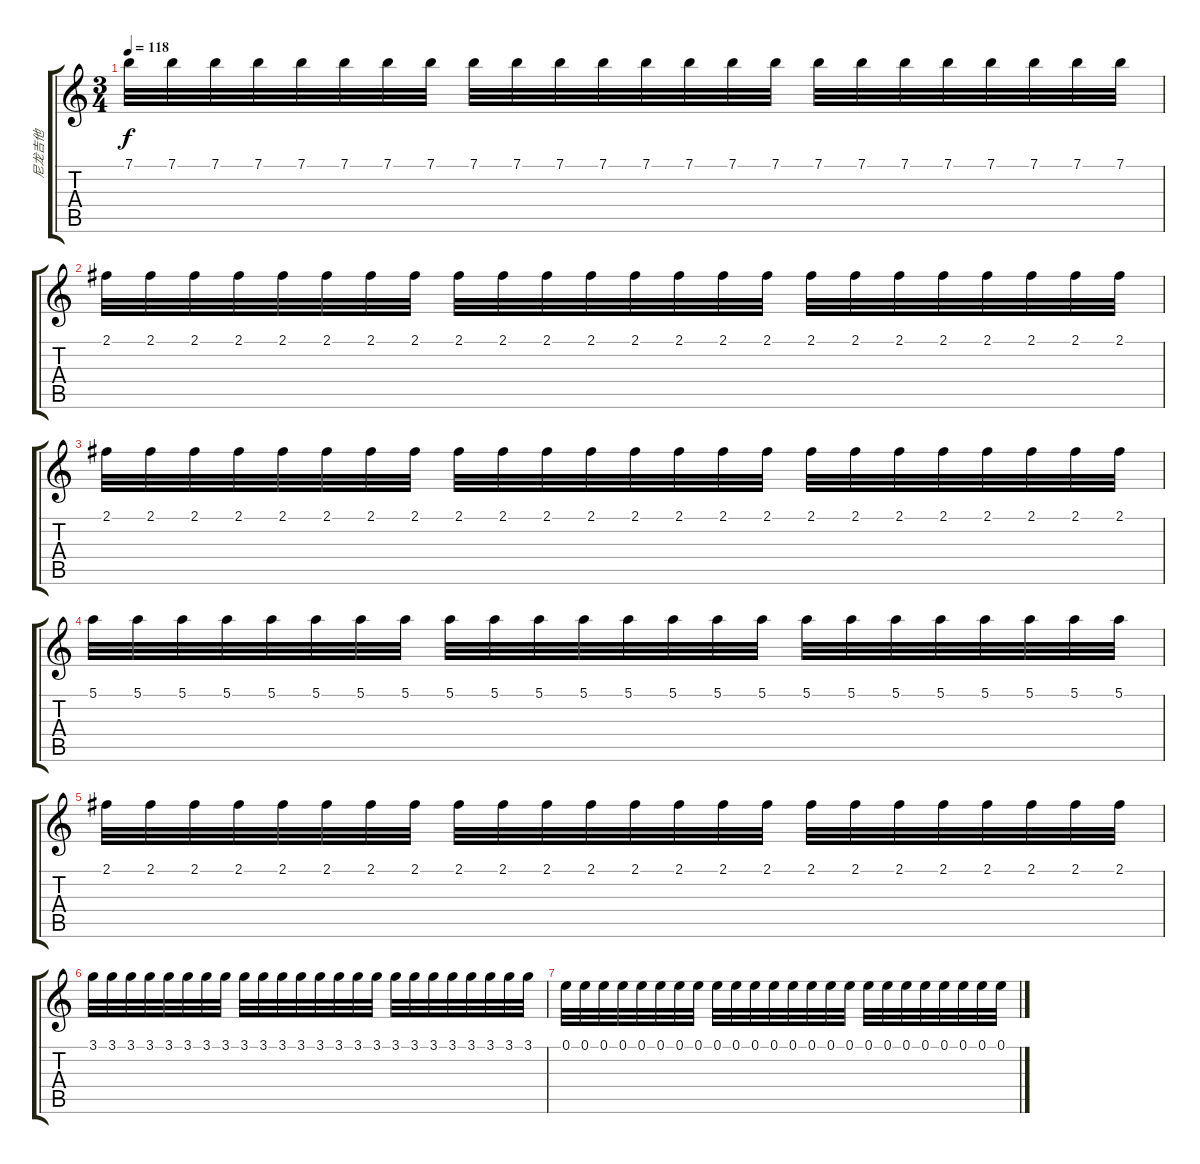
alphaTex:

\track ("尼龙吉他" "尼龙吉他") {instrument acousticguitarnylon}
\staff {score tabs}
\tuning (E4 B3 G3 D3 A2 E2) {hide}
\ts (3 4)
\tempo 118
\clef g2
\ks c
7.1.32{dy f} 7.1.32 7.1.32 7.1.32 7.1.32 7.1.32 7.1.32 7.1.32 7.1.32 7.1.32 7.1.32 7.1.32 7.1.32 7.1.32 7.1.32 7.1.32 7.1.32 7.1.32 7.1.32 7.1.32 7.1.32 7.1.32 7.1.32 7.1.32 |
2.1.32 2.1.32 2.1.32 2.1.32 2.1.32 2.1.32 2.1.32 2.1.32 2.1.32 2.1.32 2.1.32 2.1.32 2.1.32 2.1.32 2.1.32 2.1.32 2.1.32 2.1.32 2.1.32 2.1.32 2.1.32 2.1.32 2.1.32 2.1.32 |
2.1.32 2.1.32 2.1.32 2.1.32 2.1.32 2.1.32 2.1.32 2.1.32 2.1.32 2.1.32 2.1.32 2.1.32 2.1.32 2.1.32 2.1.32 2.1.32 2.1.32 2.1.32 2.1.32 2.1.32 2.1.32 2.1.32 2.1.32 2.1.32 |
5.1.32 5.1.32 5.1.32 5.1.32 5.1.32 5.1.32 5.1.32 5.1.32 5.1.32 5.1.32 5.1.32 5.1.32 5.1.32 5.1.32 5.1.32 5.1.32 5.1.32 5.1.32 5.1.32 5.1.32 5.1.32 5.1.32 5.1.32 5.1.32 |
2.1.32 2.1.32 2.1.32 2.1.32 2.1.32 2.1.32 2.1.32 2.1.32 2.1.32 2.1.32 2.1.32 2.1.32 2.1.32 2.1.32 2.1.32 2.1.32 2.1.32 2.1.32 2.1.32 2.1.32 2.1.32 2.1.32 2.1.32 2.1.32 |
3.1.32 3.1.32 3.1.32 3.1.32 3.1.32 3.1.32 3.1.32 3.1.32 3.1.32 3.1.32 3.1.32 3.1.32 3.1.32 3.1.32 3.1.32 3.1.32 3.1.32 3.1.32 3.1.32 3.1.32 3.1.32 3.1.32 3.1.32 3.1.32 |
0.1.32 0.1.32 0.1.32 0.1.32 0.1.32 0.1.32 0.1.32 0.1.32 0.1.32 0.1.32 0.1.32 0.1.32 0.1.32 0.1.32 0.1.32 0.1.32 0.1.32 0.1.32 0.1.32 0.1.32 0.1.32 0.1.32 0.1.32 0.1.32
